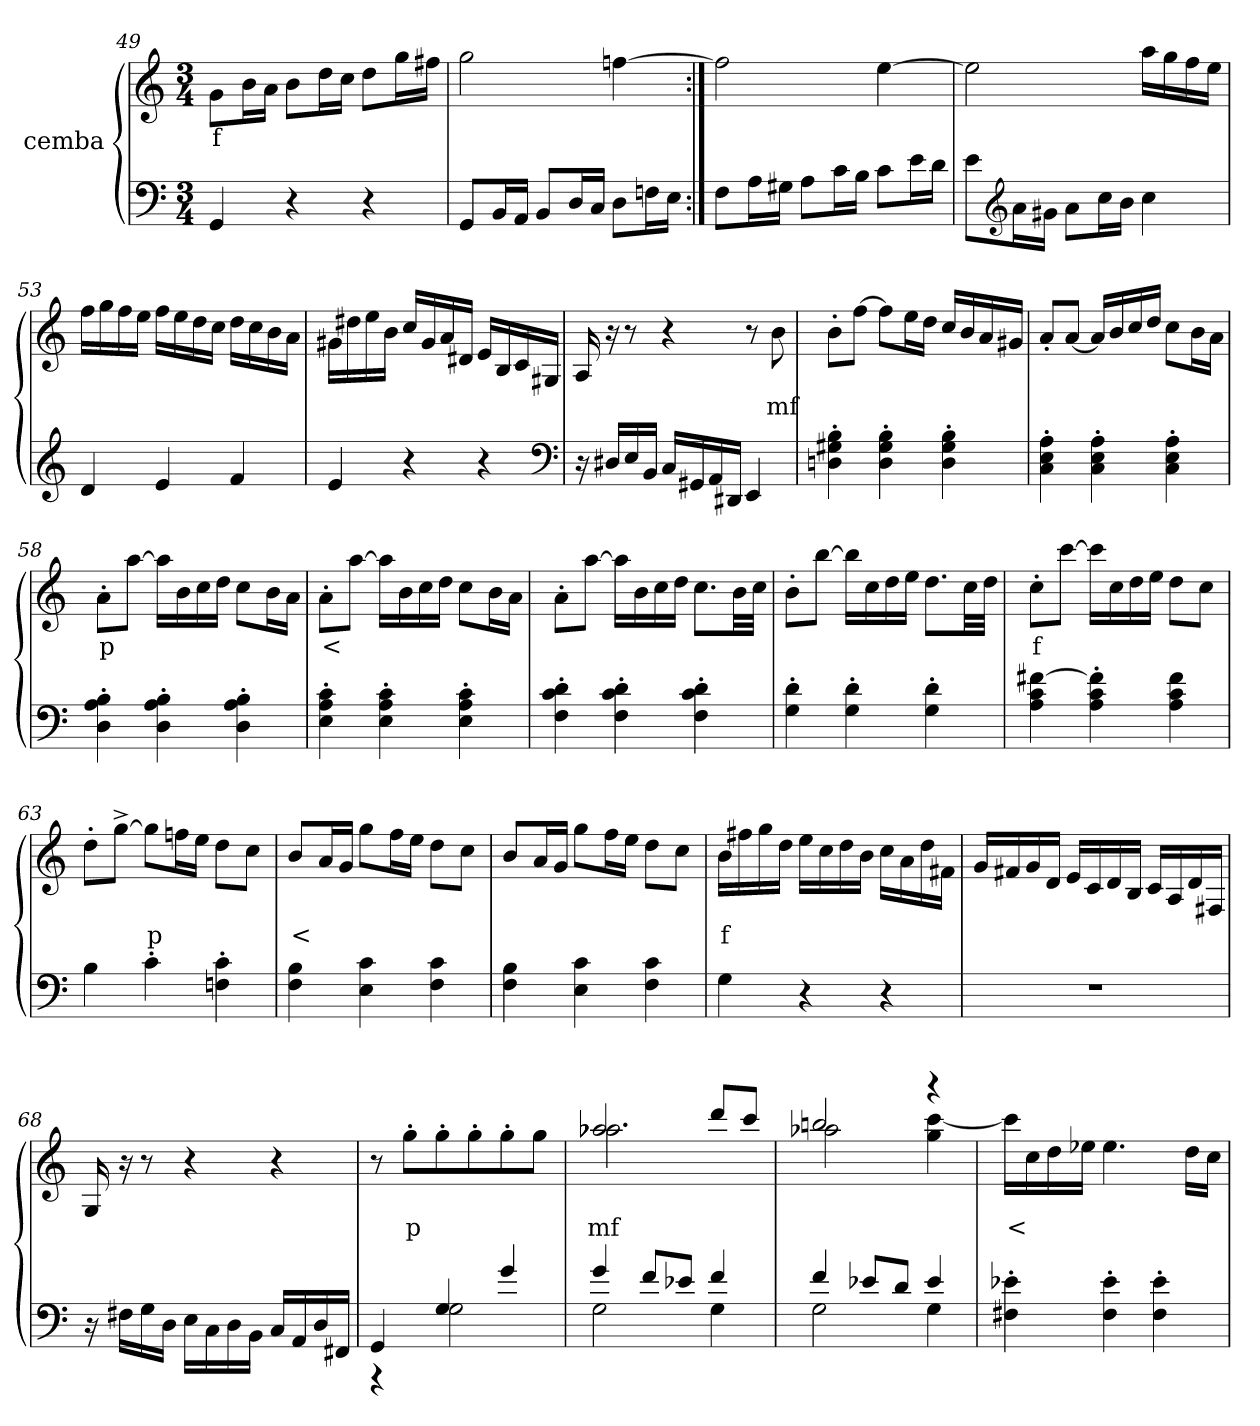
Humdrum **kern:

**kern	**kern	**text
*part2	*part1	*part1
*staff2	*staff1	*staff1
*I"cemba	*I"cemba	*
*clefF4	*clefG2	*
*k[]	*k[]	*
*C:	*C:	*
*M3/4	*M3/4	*
=49	=49	=49
4GG/	8g\L	f
.	16b\L	.
.	16a\JJ	.
4r	8b\L	.
.	16dd\L	.
.	16cc\JJ	.
4r	8dd\L	.
.	16gg\L	.
.	16ff#X\JJ	.
=50	=50	=50
8GG/L	2gg\	.
16BB/L	.	.
16AA/JJ	.	.
8BB/L	.	.
16D/L	.	.
16C/JJ	.	.
8D\L	[4ffn\	.
16Fn\L	.	.
16E\JJ	.	.
=51:|!	=51:|!	=51:|!
8F\L	2ff\]	.
16A\L	.	.
16G#X\JJ	.	.
8A\L	.	.
16c\L	.	.
16B\JJ	.	.
8c\L	[4ee\	.
16e\L	.	.
16d\JJ	.	.
=52	=52	=52
8e\L	2ee\]	.
*clefG2	*	*
16a\L	.	.
16g#X\JJ	.	.
8a\L	.	.
16cc\L	.	.
16b\JJ	.	.
4cc\	16aa\LL	.
.	16gg\	.
.	16ff\	.
.	16ee\JJ	.
=53	=53	=53
4d/	16ff\LL	.
.	16gg\	.
.	16ff\	.
.	16ee\JJ	.
4e/	16ff\LL	.
.	16ee\	.
.	16dd\	.
.	16cc\JJ	.
4f/	16dd\LL	.
.	16cc\	.
.	16b\	.
.	16a\JJ	.
=54	=54	=54
4e/	16g#X\LL	.
.	16dd#X\	.
.	16ee\	.
.	16b\JJ	.
4r	16cc/LL	.
.	16g#/	.
.	16a/	.
.	16d#/JJ	.
4r	16e/LL	.
.	16B/	.
.	16c/	.
.	16G#/JJ	.
*clefF4	*	*
=55	=55	=55
16r	16A/	.
16D#X/LL	16r	.
16E/	8r	.
16BB/JJ	.	.
16C/LL	4r	.
16GG#X/	.	.
16AA/	.	.
16DD#/JJ	.	.
4EE/	8r	.
.	8b\	mf
=56	=56	=56
4Dn\'> 4G#X\'> 4B\'>	8b'>\L	.
.	[8ff\J	.
4D\'> 4G#\'> 4B\'>	8ff\L]	.
.	16ee\L	.
.	16dd\JJ	.
4D\'> 4G#\'> 4B\'>	16cc/LL	.
.	16b/	.
.	16a/	.
.	16g#X/JJ	.
=57	=57	=57
4C\'> 4E\'> 4A\'>	8a'>/L	.
.	[8a/J	.
4C\'> 4E\'> 4A\'>	16a/LL]	.
.	16b/	.
.	16cc/	.
.	16dd/JJ	.
4C\'> 4E\'> 4A\'>	8cc\L	.
.	16b\L	.
.	16a\JJ	.
=58	=58	=58
4D\'> 4A\'> 4B\'>	8a'>\L	p
.	[8aa\J	.
4D\'> 4A\'> 4B\'>	16aa\LL]	.
.	16b\	.
.	16cc\	.
.	16dd\JJ	.
4D\'> 4A\'> 4B\'>	8cc\L	.
.	16b\L	.
.	16a\JJ	.
=59	=59	=59
4E\'> 4A\'> 4c\'>	8a'>\L	<
.	[8aa\J	.
4E\'> 4A\'> 4c\'>	16aa\LL]	.
.	16b\	.
.	16cc\	.
.	16dd\JJ	.
4E\'> 4A\'> 4c\'>	8cc\L	.
.	16b\L	.
.	16a\JJ	.
=60	=60	=60
4F\'> 4c\'> 4d\'>	8a'>\L	.
.	[8aa\J	.
4F\'> 4c\'> 4d\'>	16aa\LL]	.
.	16b\	.
.	16cc\	.
.	16dd\JJ	.
4F\'> 4c\'> 4d\'>	8.cc\L	.
.	32b\LL	.
.	32cc\JJJ	.
=61	=61	=61
4G\'> 4d\'>	8b'>\L	.
.	[8bb\J	.
4G\'> 4d\'>	16bb\LL]	.
.	16cc\	.
.	16dd\	.
.	16ee\JJ	.
4G\'> 4d\'>	8.dd\L	.
.	32cc\LL	.
.	32dd\JJJ	.
=62	=62	=62
4A\ 4c\ [4f#X\	8cc'>\L	f
.	[8ccc\J	.
4A\'> 4c\'> 4f#\]'>	16ccc\LL]	.
.	16cc\	.
.	16dd\	.
.	16ee\JJ	.
4A\ 4c\ 4f#\	8dd\L	.
.	8cc\J	.
=63	=63	=63
4B\	8dd'>\L	.
.	[8gg^>\J	.
4c'>\	8gg\L]	p
.	16ffn\L	.
.	16ee\JJ	.
4Fn\'> 4c\'>	8dd\L	.
.	8cc\J	.
=64	=64	=64
4F\ 4B\	8b/L	<
.	16a/L	.
.	16g/JJ	.
4E\ 4c\	8gg\L	.
.	16ff\L	.
.	16ee\JJ	.
4F\ 4c\	8dd\L	.
.	8cc\J	.
=65	=65	=65
4F\ 4B\	8b/L	.
.	16a/L	.
.	16g/JJ	.
4E\ 4c\	8gg\L	.
.	16ff\L	.
.	16ee\JJ	.
4F\ 4c\	8dd\L	.
.	8cc\J	.
=66	=66	=66
4G\	16b\LL	f
.	16ff#X\	.
.	16gg\	.
.	16dd\JJ	.
4r	16ee\LL	.
.	16cc\	.
.	16dd\	.
.	16b\JJ	.
4r	16cc\LL	.
.	16a\	.
.	16dd\	.
.	16f#\JJ	.
=67	=67	=67
2.r	16g/LL	.
.	16f#X/	.
.	16g/	.
.	16d/JJ	.
.	16e/LL	.
.	16c/	.
.	16d/	.
.	16B/JJ	.
.	16c/LL	.
.	16A/	.
.	16d/	.
.	16F#/JJ	.
=68	=68	=68
16r	16G/	.
16F#X\LL	16r	.
16G\	8r	.
16D\JJ	.	.
16E\LL	4r	.
16C\	.	.
16D\	.	.
16BB\JJ	.	.
16C/LL	4r	.
16AA/	.	.
16D/	.	.
16FF#/JJ	.	.
=69	=69	=69
*^	*	*
4GG/	4r	8r	.
.	.	8gg'>\L	p
4G/	2G\	8gg'>\	.
.	.	8gg'>\	.
4g/	.	8gg'>\	.
.	.	8gg\J	.
=70	=70	=70	=70
*	*	*^	*
4g/	2G\	2aa-X/	2.aa-\	mf
8f/L	.	.	.	.
8e-X/J	.	.	.	.
4f/	4G\	8ddd/L	.	.
.	.	8ccc/J	.	.
=71	=71	=71	=71	=71
4f/	2G\	2bbn/	2aa-X\	.
8e-X/L	.	.	.	.
8d/J	.	.	.	.
4e-/	4G\	4r	4gg\ [4ccc\	.
*v	*v	*	*	*
*	*v	*v	*
=72	=72	=72
4F#X\'> 4e-X\'>	16ccc\LL]	<
.	16cc\	.
.	16dd\	.
.	16ee-X\JJ	.
4F#\'> 4e-\'>	4.ee-\	.
4F#\'> 4e-\'>	.	.
.	16dd\LL	.
.	16cc\JJ	.
=	=	=
*-	*-	*-
